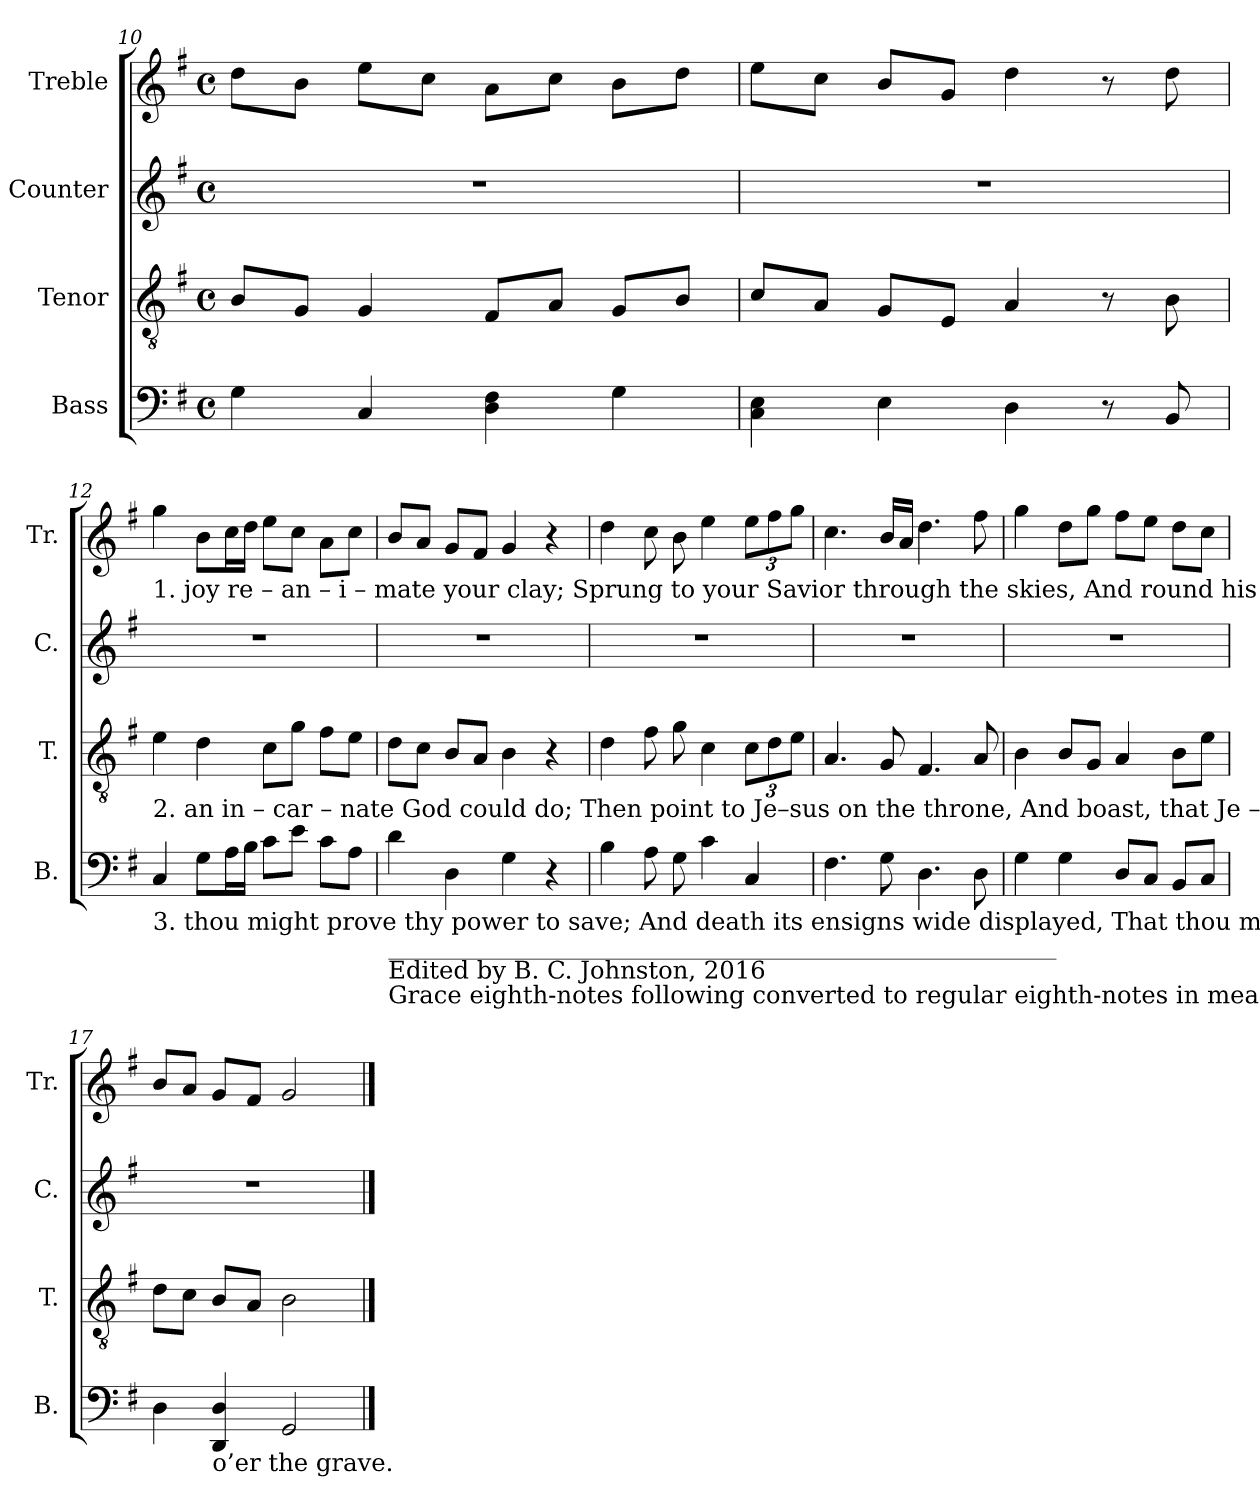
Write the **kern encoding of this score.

**kern	**kern	**kern	**kern
*part4	*part3	*part2	*part1
*staff4	*staff3	*staff2	*staff1
*I"Bass	*I"Tenor	*I"Counter	*I"Treble
*I'B.	*I'T.	*I'C.	*I'Tr.
*clefF4	*clefGv2	*clefG2	*clefG2
*k[f#]	*k[f#]	*k[f#]	*k[f#]
*M4/4	*M4/4	*M4/4	*M4/4
*met(c)	*met(c)	*met(c)	*met(c)
=10	=10	=10	=10
4G\	8B/L	1r	8dd\L
.	8G/J	.	8b\J
4C/	4G/	.	8ee\L
.	.	.	8cc\J
4D\ 4F#\	8F#/L	.	8a\L
.	8A/J	.	8cc\J
4G\	8G/L	.	8b\L
.	8B/J	.	8dd\J
=11	=11	=11	=11
4C\ 4E\	8c/L	1r	8ee\L
.	8A/J	.	8cc\J
4E\	8G/L	.	8b/L
.	8E/J	.	8g/J
4D\	4A/	.	4dd\
8r	8r	.	8r
8BB/	8B\	.	8dd\
!!LO:LB:g=z
=12	=12	=12	=12
!	!	!	!LO:TX:b:t=1. joy    re    –    an    –    i      –   mate   your  clay;     Sprung to your Savior through the skies,  And round his throne your ho – mage pay.
!	!LO:TX:b:t=2.  an    in     –    car   –  nate      God  could  do;           Then point to Je–sus     on  the  throne,  And  boast,  that  Je – sus      died   for   you.	!	!
!LO:TX:b:t=3. thou might   prove   thy      power to     save;         And death its ensigns wide displayed,   That thou might tri – umph	!	!	!
4C/	4e\	1r	4gg\
8G\L	4d\	.	8b\L
16A\L	.	.	16cc\L
16B\JJ	.	.	16dd\JJ
8c\L	8c\L	.	8ee\L
8e\J	8g\J	.	8cc\J
8c\L	8f#\L	.	8a\L
8A\J	8e\J	.	8cc\J
=13	=13	=13	=13
!LO:TX:b:t=_______________________________________________________	!	!	!
!LO:TX:b:t=Edited by B. C. Johnston, 2016	!	!	!
!LO:TX:b:t=Grace eighth-notes following converted to regular eighth-notes in measures 2, 3, 4, and 5.	!	!	!
4d\	8d\L	1r	8b/L
.	8c\J	.	8a/J
4D\	8B/L	.	8g/L
.	8A/J	.	8f#/J
4G\	4B\	.	4g/
4r	4r	.	4r
=14	=14	=14	=14
4B\	4d\	1r	4dd\
8A\	8f#\	.	8cc\
8G\	8g\	.	8b\
4c\	4c\	.	4ee\
*	*Xbrackettup	*	*Xbrackettup
4C/	12c\L	.	12ee\L
.	12d\	.	12ff#\
.	12e\J	.	12gg\J
=15	=15	=15	=15
4.F#\	4.A/	1r	4.cc\
8G\	8G/	.	16b/LL
.	.	.	16a/JJ
4.D\	4.F#/	.	4.dd\
8D\	8A/	.	8ff#\
=16	=16	=16	=16
4G\	4B\	1r	4gg\
4G\	8B/L	.	8dd\L
.	8G/J	.	8gg\J
8D/L	4A/	.	8ff#\L
8C/J	.	.	8ee\J
8BB/L	8B\L	.	8dd\L
8C/J	8e\J	.	8cc\J
=17	=17	=17	=17
4D\	8d\L	1r	8b/L
.	8c\J	.	8a/J
!LO:TX:b:t=o’er the grave.	!	!	!
4DD/ 4D/	8B/L	.	8g/L
.	8A/J	.	8f#/J
2GG/	2B\	.	2g/
==	==	==	==
*-	*-	*-	*-
